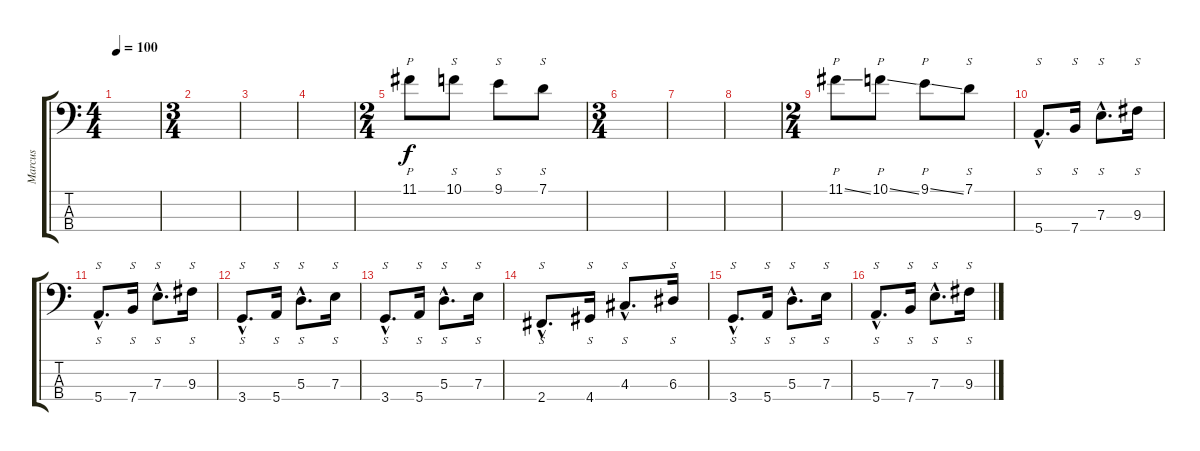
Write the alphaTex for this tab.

\track ("Marcus" "Marcus") {instrument slapbass2}
\staff {score tabs}
\tuning (G2 D2 A1 E1) {hide}
\ts (4 4)
\tempo 100
\clef f4
\ks c
|
\ts (3 4)
|
|
|
\ts (2 4)
11.1.8{p} 10.1.8{s} 9.1.8{s} 7.1.8{s} |
\ts (3 4)
|
|
|
\ts (2 4)
11.1{ss}.8{p} 10.1{ss}.8{p} 9.1{ss}.8{p} 7.1.8{s} |
5.4{hac}.8{s d} 7.4.16{s} 7.3{hac}.8{s d} 9.3.16{s} |
5.4{hac}.8{s d} 7.4.16{s} 7.3{hac}.8{s d} 9.3.16{s} |
3.4{hac}.8{s d} 5.4.16{s} 5.3{hac}.8{s d} 7.3.16{s} |
3.4{hac}.8{s d} 5.4.16{s} 5.3{hac}.8{s d} 7.3.16{s} |
2.4{hac}.8{s d} 4.4.16{s} 4.3{hac}.8{s d} 6.3.16{s} |
3.4{hac}.8{s d} 5.4.16{s} 5.3{hac}.8{s d} 7.3.16{s} |
5.4{hac}.8{s d} 7.4.16{s} 7.3{hac}.8{s d} 9.3.16{s}
